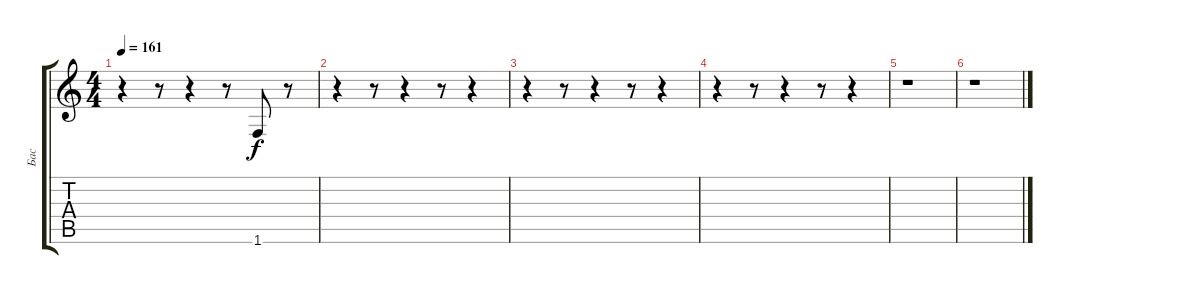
\track ("Бас" "Бас") {instrument electricbassfinger}
\staff {score tabs}
\tuning (E4 B3 G3 D3 A2 E2) {hide}
\ts (4 4)
\tempo 161
\clef g2
\ks c
r.4{dy f} r.8 r.4 r.8 1.6.8 r.8 |
r.4 r.8 r.4 r.8 r.4 |
r.4 r.8 r.4 r.8 r.4 |
r.4 r.8 r.4 r.8 r.4 |
r.1 |
r.1
